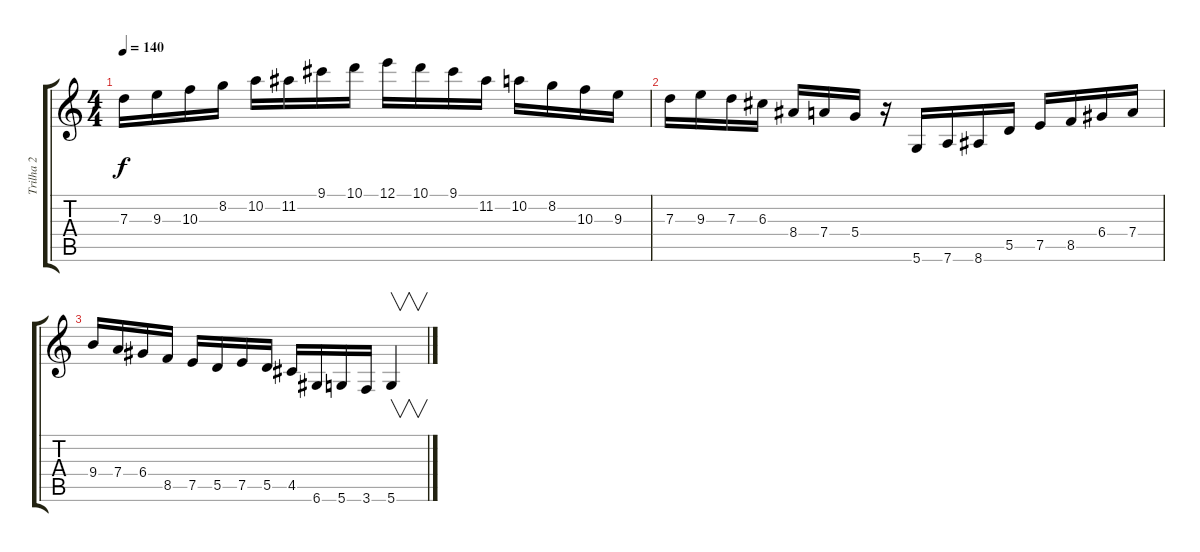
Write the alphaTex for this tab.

\track ("Trilha 2" "Trilha 2") {instrument overdrivenguitar}
\staff {score tabs}
\tuning (E4 B3 G3 D3 A2 D2) {hide}
\ts (4 4)
\tempo 140
\clef g2
\ks c
7.3.16{dy f} 9.3.16 10.3.16 8.2.16 10.2.16 11.2.16 9.1.16 10.1.16 12.1.16 10.1.16 9.1.16 11.2.16 10.2.16 8.2.16 10.3.16 9.3.16 |
7.3.16 9.3.16 7.3.16 6.3.16 8.4.16 7.4.16 5.4.16 r.16 5.6.16 7.6.16 8.6.16 5.5.16 7.5.16 8.5.16 6.4.16 7.4.16 |
9.4.16 7.4.16 6.4.16 8.5.16 7.5.16 5.5.16 7.5.16 5.5.16 4.5.16 6.6.16 5.6.16 3.6.16 5.6.4{v}
